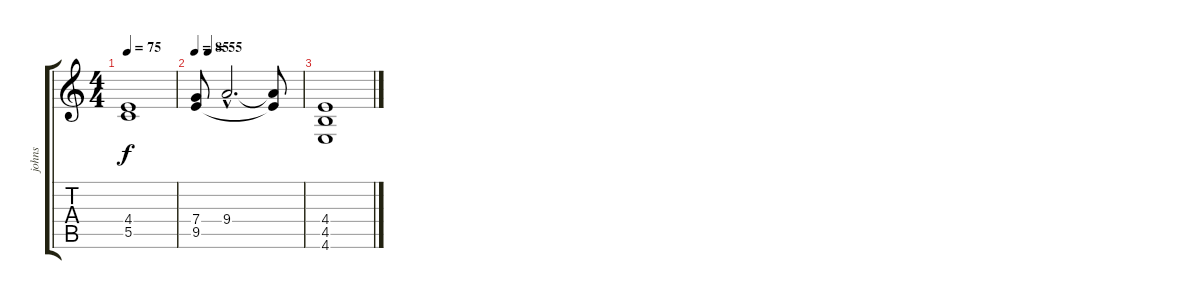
\track ("johns" "johns") {instrument distortionguitar}
\staff {score tabs}
\tuning (D4 A3 F3 C3 G2 C2) {hide}
\ts (4 4)
\tempo 75
\clef g2
\ks c
(4.4 5.5).1{dy f instrument electricguitarclean} |
\tempo 85
\tempo (55 0.125)
(7.4 9.5).8{instrument electricguitarclean} 9.4{hac}.2{d} (9.4{t} 9.5{t}).8 |
(4.4 4.5 4.6).1{instrument electricguitarclean}
